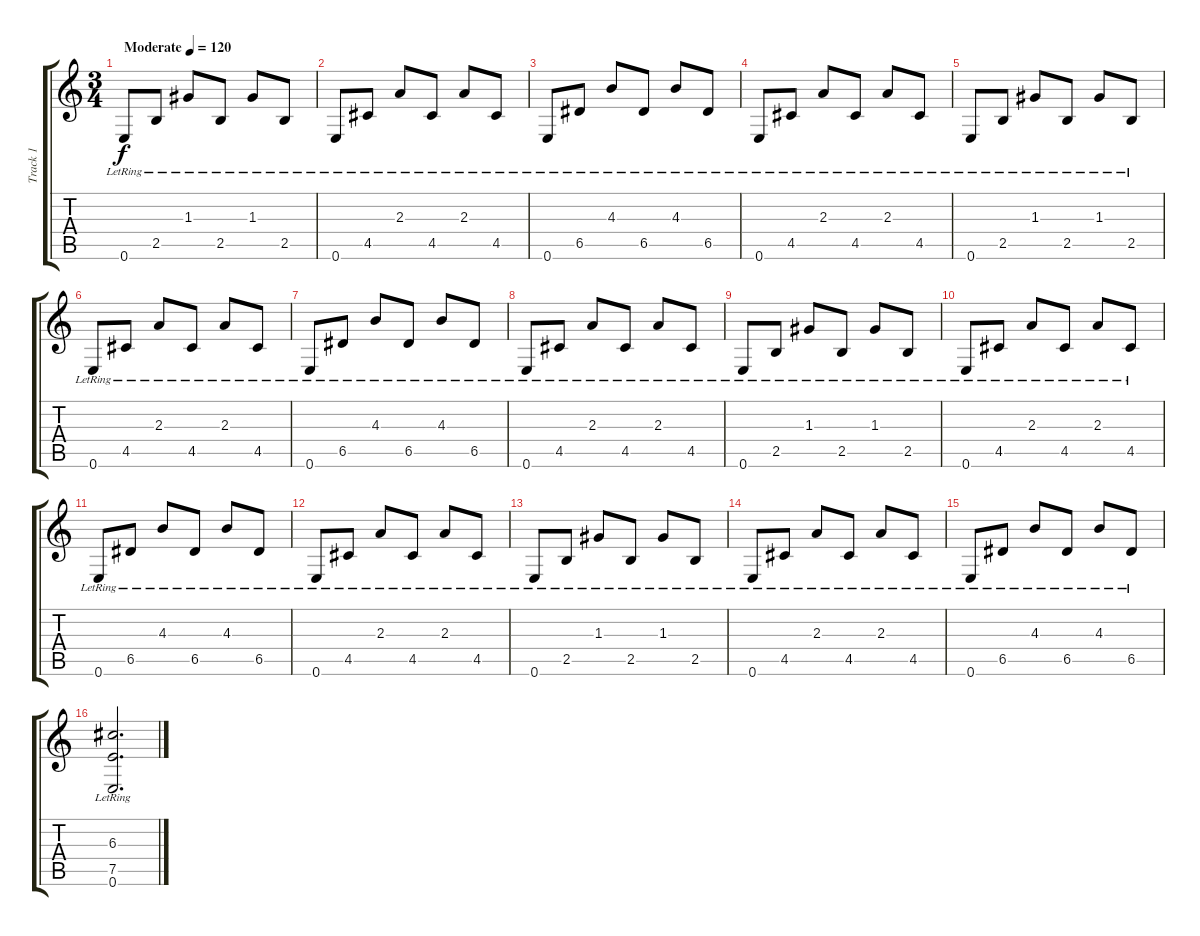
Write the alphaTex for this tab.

\track ("Track 1" "Track 1") {instrument acousticguitarsteel}
\staff {score tabs}
\tuning (E4 B3 G3 D3 A2 E2) {hide}
\ts (3 4)
\tempo (120 "Moderate")
\clef g2
\ks c
0.6{lr}.8{dy f instrument acousticguitarsteel} 2.5{lr}.8 1.3{lr}.8 2.5{lr}.8 1.3{lr}.8 2.5{lr}.8 |
0.6{lr}.8 4.5{lr}.8 2.3{lr}.8 4.5{lr}.8 2.3{lr}.8 4.5{lr}.8 |
0.6{lr}.8 6.5{lr}.8 4.3{lr}.8 6.5{lr}.8 4.3{lr}.8 6.5{lr}.8 |
0.6{lr}.8 4.5{lr}.8 2.3{lr}.8 4.5{lr}.8 2.3{lr}.8 4.5{lr}.8 |
0.6{lr}.8 2.5{lr}.8 1.3{lr}.8 2.5{lr}.8 1.3{lr}.8 2.5{lr}.8 |
0.6{lr}.8 4.5{lr}.8 2.3{lr}.8 4.5{lr}.8 2.3{lr}.8 4.5{lr}.8 |
0.6{lr}.8 6.5{lr}.8 4.3{lr}.8 6.5{lr}.8 4.3{lr}.8 6.5{lr}.8 |
0.6{lr}.8 4.5{lr}.8 2.3{lr}.8 4.5{lr}.8 2.3{lr}.8 4.5{lr}.8 |
0.6{lr}.8 2.5{lr}.8 1.3{lr}.8 2.5{lr}.8 1.3{lr}.8 2.5{lr}.8 |
0.6{lr}.8 4.5{lr}.8 2.3{lr}.8 4.5{lr}.8 2.3{lr}.8 4.5{lr}.8 |
0.6{lr}.8 6.5{lr}.8 4.3{lr}.8 6.5{lr}.8 4.3{lr}.8 6.5{lr}.8 |
0.6{lr}.8 4.5{lr}.8 2.3{lr}.8 4.5{lr}.8 2.3{lr}.8 4.5{lr}.8 |
0.6{lr}.8 2.5{lr}.8 1.3{lr}.8 2.5{lr}.8 1.3{lr}.8 2.5{lr}.8 |
0.6{lr}.8 4.5{lr}.8 2.3{lr}.8 4.5{lr}.8 2.3{lr}.8 4.5{lr}.8 |
0.6{lr}.8 6.5{lr}.8 4.3{lr}.8 6.5{lr}.8 4.3{lr}.8 6.5{lr}.8 |
(6.3{lr} 7.5{lr} 0.6{lr}).2{d}
